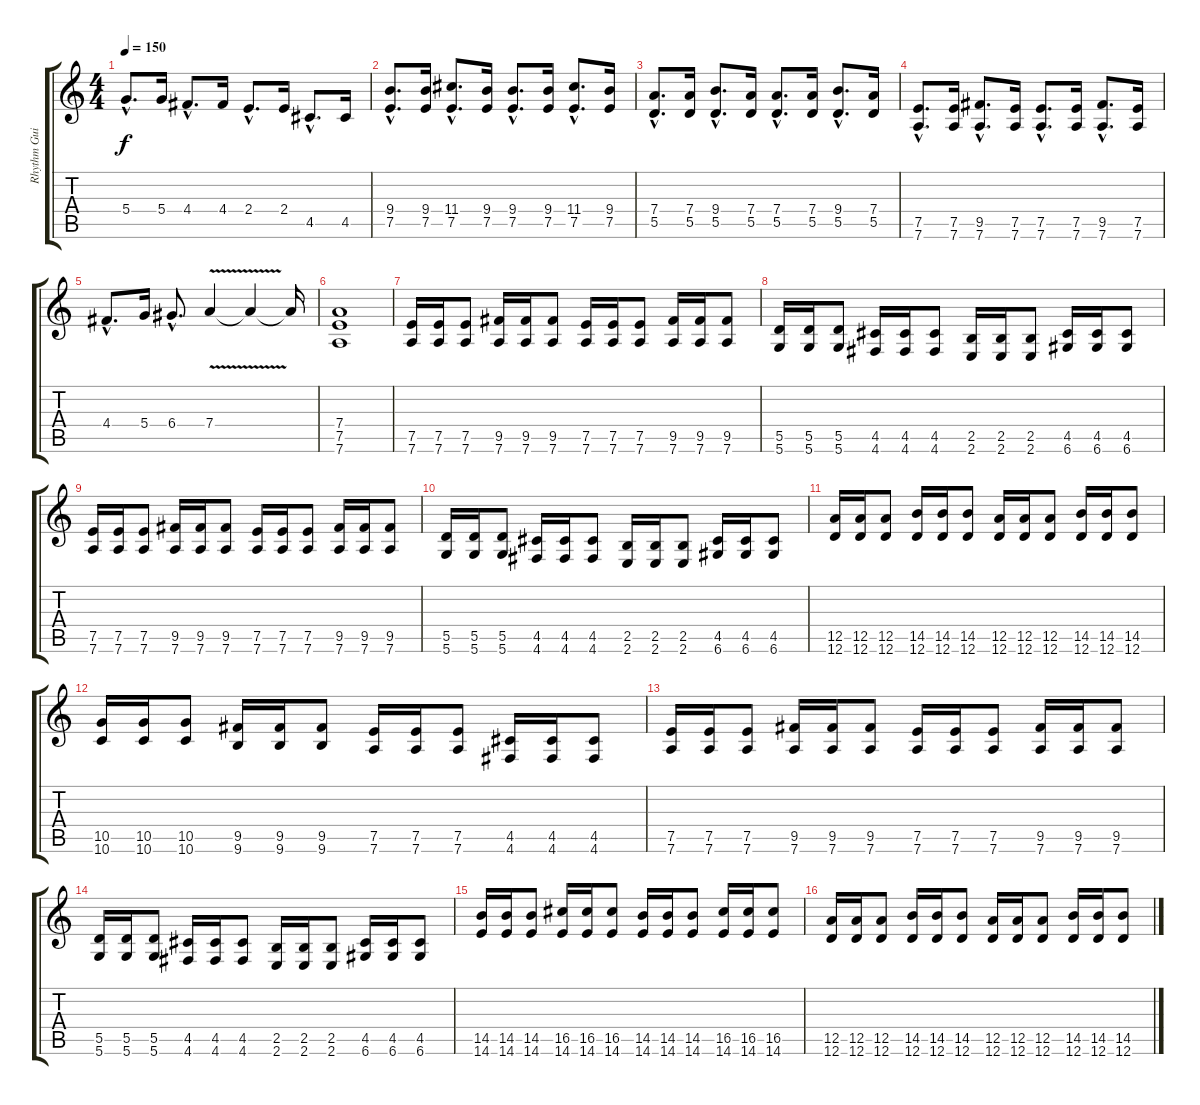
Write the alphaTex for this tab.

\track ("Rhythm Guitar" "Rhythm Gui") {instrument electricguitarclean}
\staff {score tabs}
\tuning (E4 B3 G3 D3 A2 D2) {hide}
\ts (4 4)
\tempo 150
\clef g2
\ks c
5.4{hac}.8{d dy f} 5.4.16 4.4{hac}.8{d} 4.4.16 2.4{hac}.8{d} 2.4.16 4.5{hac}.8{d} 4.5.16 |
(9.4{hac} 7.5{hac}).8{d} (9.4 7.5).16 (11.4{hac} 7.5{hac}).8{d} (9.4 7.5).16 (9.4{hac} 7.5{hac}).8{d} (9.4 7.5).16 (11.4{hac} 7.5{hac}).8{d} (9.4 7.5).16 |
(7.4{hac} 5.5{hac}).8{d} (7.4 5.5).16 (9.4{hac} 5.5{hac}).8{d} (7.4 5.5).16 (7.4{hac} 5.5{hac}).8{d} (7.4 5.5).16 (9.4{hac} 5.5{hac}).8{d} (7.4 5.5).16 |
(7.5{hac} 7.6{hac}).8{d} (7.5 7.6).16 (9.5{hac} 7.6{hac}).8{d} (7.5 7.6).16 (7.5{hac} 7.6{hac}).8{d} (7.5 7.6).16 (9.5{hac} 7.6{hac}).8{d} (7.5 7.6).16 |
4.4{hac}.8{d} 5.4.16 6.4{hac}.8{d} 7.4{v}.4 7.4{t}.4 7.4{t}.16 |
(7.4 7.5 7.6).1 |
(7.5 7.6).16{volume 15 instrument distortionguitar} (7.5 7.6).16 (7.5 7.6).8 (9.5 7.6).16 (9.5 7.6).16 (9.5 7.6).8 (7.5 7.6).16 (7.5 7.6).16 (7.5 7.6).8 (9.5 7.6).16 (9.5 7.6).16 (9.5 7.6).8 |
(5.5 5.6).16 (5.5 5.6).16 (5.5 5.6).8 (4.5 4.6).16 (4.5 4.6).16 (4.5 4.6).8 (2.5 2.6).16 (2.5 2.6).16 (2.5 2.6).8 (4.5 6.6).16 (4.5 6.6).16 (4.5 6.6).8 |
(7.5 7.6).16{instrument distortionguitar} (7.5 7.6).16 (7.5 7.6).8 (9.5 7.6).16 (9.5 7.6).16 (9.5 7.6).8 (7.5 7.6).16 (7.5 7.6).16 (7.5 7.6).8 (9.5 7.6).16 (9.5 7.6).16 (9.5 7.6).8 |
(5.5 5.6).16 (5.5 5.6).16 (5.5 5.6).8 (4.5 4.6).16 (4.5 4.6).16 (4.5 4.6).8 (2.5 2.6).16 (2.5 2.6).16 (2.5 2.6).8 (4.5 6.6).16 (4.5 6.6).16 (4.5 6.6).8 |
(12.5 12.6).16 (12.5 12.6).16 (12.5 12.6).8 (14.5 12.6).16 (14.5 12.6).16 (14.5 12.6).8 (12.5 12.6).16 (12.5 12.6).16 (12.5 12.6).8 (14.5 12.6).16 (14.5 12.6).16 (14.5 12.6).8 |
(10.5 10.6).16 (10.5 10.6).16 (10.5 10.6).8 (9.5 9.6).16 (9.5 9.6).16 (9.5 9.6).8 (7.5 7.6).16 (7.5 7.6).16 (7.5 7.6).8 (4.5 4.6).16 (4.5 4.6).16 (4.5 4.6).8 |
(7.5 7.6).16{instrument distortionguitar} (7.5 7.6).16 (7.5 7.6).8 (9.5 7.6).16 (9.5 7.6).16 (9.5 7.6).8 (7.5 7.6).16 (7.5 7.6).16 (7.5 7.6).8 (9.5 7.6).16 (9.5 7.6).16 (9.5 7.6).8 |
(5.5 5.6).16 (5.5 5.6).16 (5.5 5.6).8 (4.5 4.6).16 (4.5 4.6).16 (4.5 4.6).8 (2.5 2.6).16 (2.5 2.6).16 (2.5 2.6).8 (4.5 6.6).16 (4.5 6.6).16 (4.5 6.6).8 |
(14.5 14.6).16 (14.5 14.6).16 (14.5 14.6).8 (16.5 14.6).16 (16.5 14.6).16 (16.5 14.6).8 (14.5 14.6).16 (14.5 14.6).16 (14.5 14.6).8 (16.5 14.6).16 (16.5 14.6).16 (16.5 14.6).8 |
(12.5 12.6).16 (12.5 12.6).16 (12.5 12.6).8 (14.5 12.6).16 (14.5 12.6).16 (14.5 12.6).8 (12.5 12.6).16 (12.5 12.6).16 (12.5 12.6).8 (14.5 12.6).16 (14.5 12.6).16 (14.5 12.6).8
